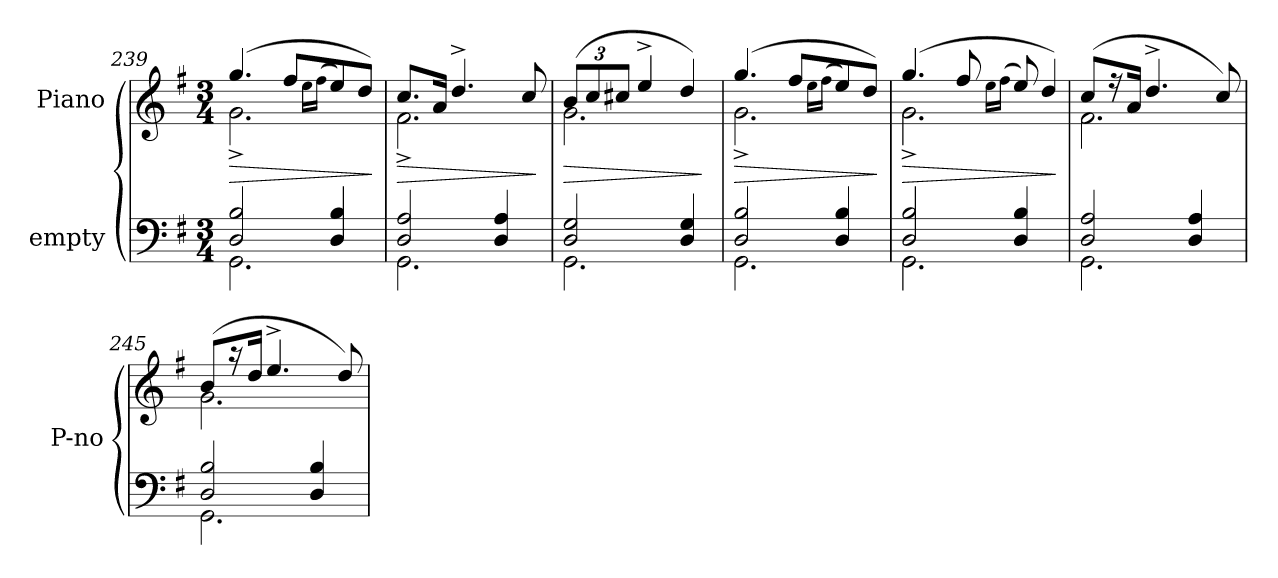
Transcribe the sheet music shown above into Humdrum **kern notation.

**kern	**kern	**dynam
*part2	*part1	*part1
*staff2	*staff1	*staff1
*I"empty	*I"Piano	*
*	*I'P-no	*
*clefF4	*clefG2	*
*k[f#]	*k[f#]	*
*M3/4	*M3/4	*
=239	=239	=239
*^	*^	*
!	!	!	!	!LO:HP:b
2D/ 2B/	2.GG\	(4.gg/	2.g^\	>
.	.	8ff#/L	.	.
.	.	16qqee\LL	.	.
.	.	(16qqff#\JJ	.	.
4D/ 4B/	.	8ee/)	.	.
.	.	8dd/J)	.	.
*v	*v	*	*	*
*	*v	*v	*
.	.	]
=240	=240	=240
*^	*^	*
!	!	!	!	!LO:HP:b
2D/ 2A/	2.GG\	8.cc/L	2.f#^\	>
.	.	16a/Jk	.	.
.	.	4.dd^/	.	.
4D/ 4A/	.	.	.	.
.	.	8cc/	.	.
*v	*v	*	*	*
*	*v	*v	*
.	.	]
=241	=241	=241
*^	*^	*
!	!	!	!	!LO:HP:b
2D/ 2G/	2.GG\	(12b/L	2.g\	>
.	.	12cc/	.	.
.	.	12cc#X/J	.	.
.	.	4ee^/	.	.
4D/ 4G/	.	4dd/)	.	.
*v	*v	*	*	*
*	*v	*v	*
.	.	]
=242	=242	=242
*^	*^	*
!	!	!	!	!LO:HP:b
2D/ 2B/	2.GG\	(4.gg/	2.g^\	>
.	.	8ff#/L	.	.
.	.	16qqee\LL	.	.
.	.	(16qqff#\JJ	.	.
4D/ 4B/	.	8ee/)	.	.
.	.	8dd/J)	.	.
*v	*v	*	*	*
*	*v	*v	*
.	.	]
=243	=243	=243
*^	*	*
!	!	!LO:N:vis=8.	!LO:HP:b
*	*	*^	*
2D/ 2B/	2.GG\	(4.gg/	2.g^\	>
.	.	8ff#/L	.	.
.	.	16qqee\LL	.	.
.	.	(16qqff#\JJ	.	.
4D/ 4B/	.	8ee/)	.	.
!	!	!LO:N:vis=4	!	!
.	.	8dd/)	.	.
*v	*v	*	*	*
*	*v	*v	*
.	.	]
=244	=244	=244
*^	*^	*
2D/ 2A/	2.GG\	(8cc/L	2.f#\	.
.	.	16r	.	.
.	.	16a/Jk	.	.
.	.	4.dd^/	.	.
4D/ 4A/	.	.	.	.
.	.	8cc/)	.	.
=245	=245	=245	=245	=245
2D/ 2B/	2.GG\	(8b/L	2.g\	.
.	.	16r	.	.
.	.	16dd/Jk	.	.
.	.	4.ee^/	.	.
4D/ 4B/	.	.	.	.
.	.	8dd/)	.	.
*v	*v	*	*	*
*	*v	*v	*
=	=	=
*-	*-	*-
